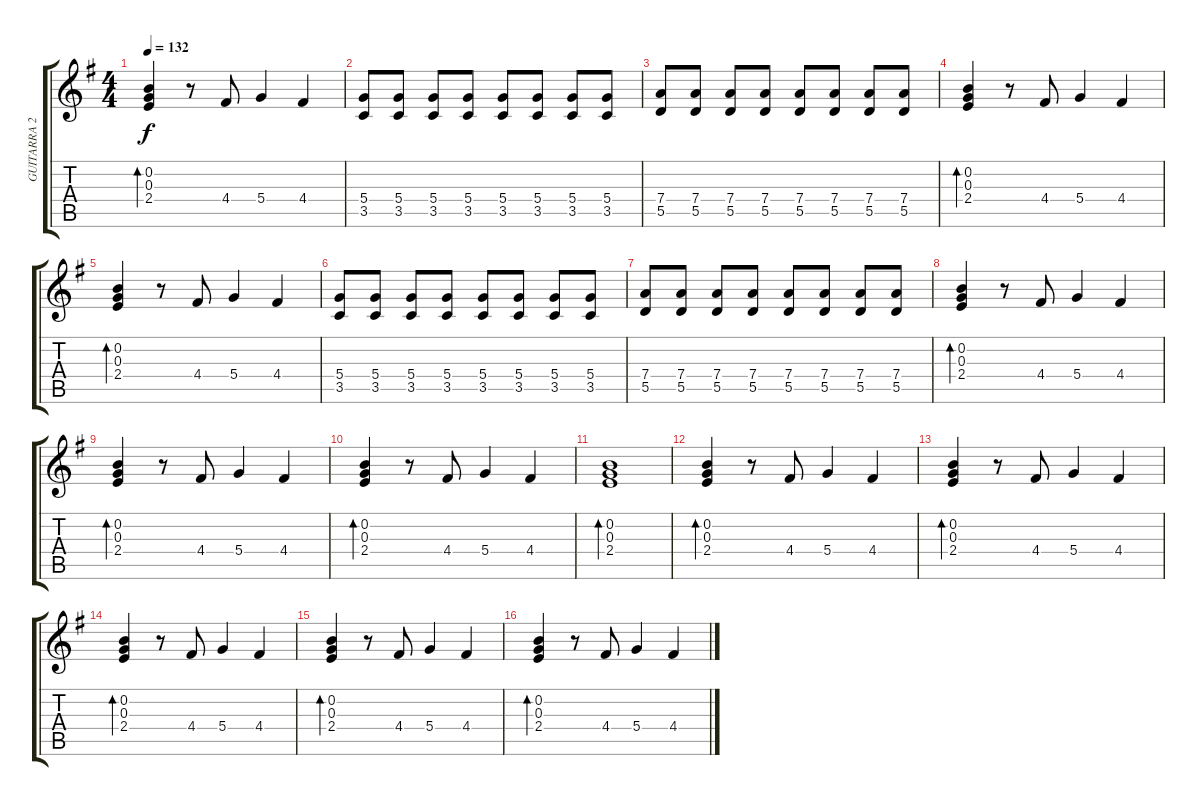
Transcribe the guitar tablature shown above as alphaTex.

\track ("GUITARRA 2" "GUITARRA 2") {instrument overdrivenguitar}
\staff {score tabs}
\tuning (E4 B3 G3 D3 A2 E2) {hide}
\ts (4 4)
\tempo 132
\clef g2
\ks eminor
(0.2 0.3 2.4).4{bd 240 dy f} r.8 4.4.8 5.4.4 4.4.4 |
(5.4 3.5).8 (5.4 3.5).8 (5.4 3.5).8 (5.4 3.5).8 (5.4 3.5).8 (5.4 3.5).8 (5.4 3.5).8 (5.4 3.5).8 |
(7.4 5.5).8 (7.4 5.5).8 (7.4 5.5).8 (7.4 5.5).8 (7.4 5.5).8 (7.4 5.5).8 (7.4 5.5).8 (7.4 5.5).8 |
(0.2 0.3 2.4).4{bd 240} r.8 4.4.8 5.4.4 4.4.4 |
(0.2 0.3 2.4).4{bd 240} r.8 4.4.8 5.4.4 4.4.4 |
(5.4 3.5).8 (5.4 3.5).8 (5.4 3.5).8 (5.4 3.5).8 (5.4 3.5).8 (5.4 3.5).8 (5.4 3.5).8 (5.4 3.5).8 |
(7.4 5.5).8 (7.4 5.5).8 (7.4 5.5).8 (7.4 5.5).8 (7.4 5.5).8 (7.4 5.5).8 (7.4 5.5).8 (7.4 5.5).8 |
(0.2 0.3 2.4).4{bd 240} r.8 4.4.8 5.4.4 4.4.4 |
(0.2 0.3 2.4).4{bd 240} r.8 4.4.8 5.4.4 4.4.4 |
(0.2 0.3 2.4).4{bd 240} r.8 4.4.8 5.4.4 4.4.4 |
(0.2 0.3 2.4).1{bd 240} |
(0.2 0.3 2.4).4{bd 240} r.8 4.4.8 5.4.4 4.4.4 |
(0.2 0.3 2.4).4{bd 240} r.8 4.4.8 5.4.4 4.4.4 |
(0.2 0.3 2.4).4{bd 60} r.8 4.4.8 5.4.4 4.4.4 |
(0.2 0.3 2.4).4{bd 60} r.8 4.4.8 5.4.4 4.4.4 |
(0.2 0.3 2.4).4{bd 60} r.8 4.4.8 5.4.4 4.4.4
